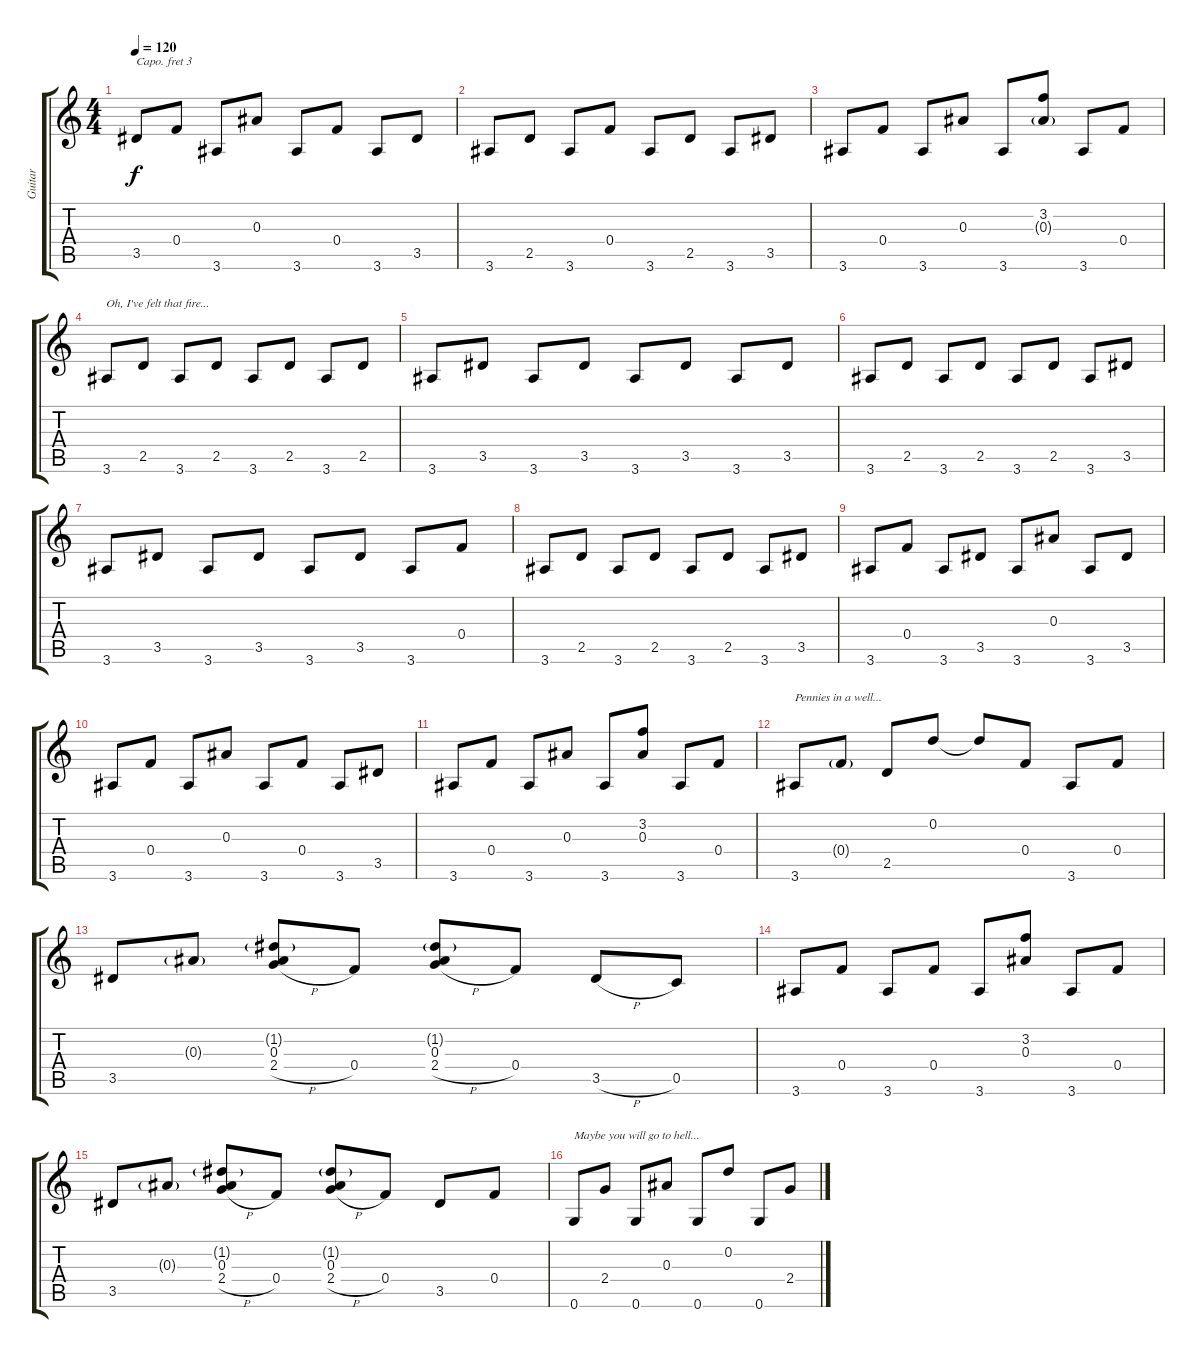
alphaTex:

\track ("Guitar" "Guitar") {instrument acousticguitarsteel}
\staff {score tabs}
\capo 3
\tuning (E4 B3 G3 D3 A2 E2) {hide}
\ts (4 4)
\tempo 120
\clef g2
\ks c
3.5.8{dy f} 0.4.8 3.6.8 0.3.8 3.6.8 0.4.8 3.6.8 3.5.8 |
3.6.8 2.5.8 3.6.8 0.4.8 3.6.8 2.5.8 3.6.8 3.5.8 |
3.6.8 0.4.8 3.6.8 0.3.8 3.6.8 (3.2 0.3{g}).8 3.6.8 0.4.8 |
3.6.8{txt "Oh, I've felt that fire..."} 2.5.8 3.6.8 2.5.8 3.6.8 2.5.8 3.6.8 2.5.8 |
3.6.8 3.5.8 3.6.8 3.5.8 3.6.8 3.5.8 3.6.8 3.5.8 |
3.6.8 2.5.8 3.6.8 2.5.8 3.6.8 2.5.8 3.6.8 3.5.8 |
3.6.8 3.5.8 3.6.8 3.5.8 3.6.8 3.5.8 3.6.8 0.4.8 |
3.6.8 2.5.8 3.6.8 2.5.8 3.6.8 2.5.8 3.6.8 3.5.8 |
3.6.8 0.4.8 3.6.8 3.5.8 3.6.8 0.3.8 3.6.8 3.5.8 |
3.6.8 0.4.8 3.6.8 0.3.8 3.6.8 0.4.8 3.6.8 3.5.8 |
3.6.8 0.4.8 3.6.8 0.3.8 3.6.8 (3.2 0.3).8 3.6.8 0.4.8 |
3.6.8{txt "Pennies in a well..."} 0.4{g}.8 2.5.8 0.2.8 0.2{t}.8 0.4.8 3.6.8 0.4.8 |
3.5.8 0.3{g}.8 (1.2{g} 0.3 2.4{h}).8 0.4.8 (1.2{g} 0.3 2.4{h}).8 0.4.8 3.5{h}.8 0.5.8 |
3.6.8 0.4.8 3.6.8 0.4.8 3.6.8 (3.2 0.3).8 3.6.8 0.4.8 |
3.5.8 0.3{g}.8 (1.2{g} 0.3 2.4{h}).8 0.4.8 (1.2{g} 0.3 2.4{h}).8 0.4.8 3.5.8 0.4.8 |
0.6.8{txt "Maybe you will go to hell..."} 2.4.8 0.6.8 0.3.8 0.6.8 0.2.8 0.6.8 2.4.8
